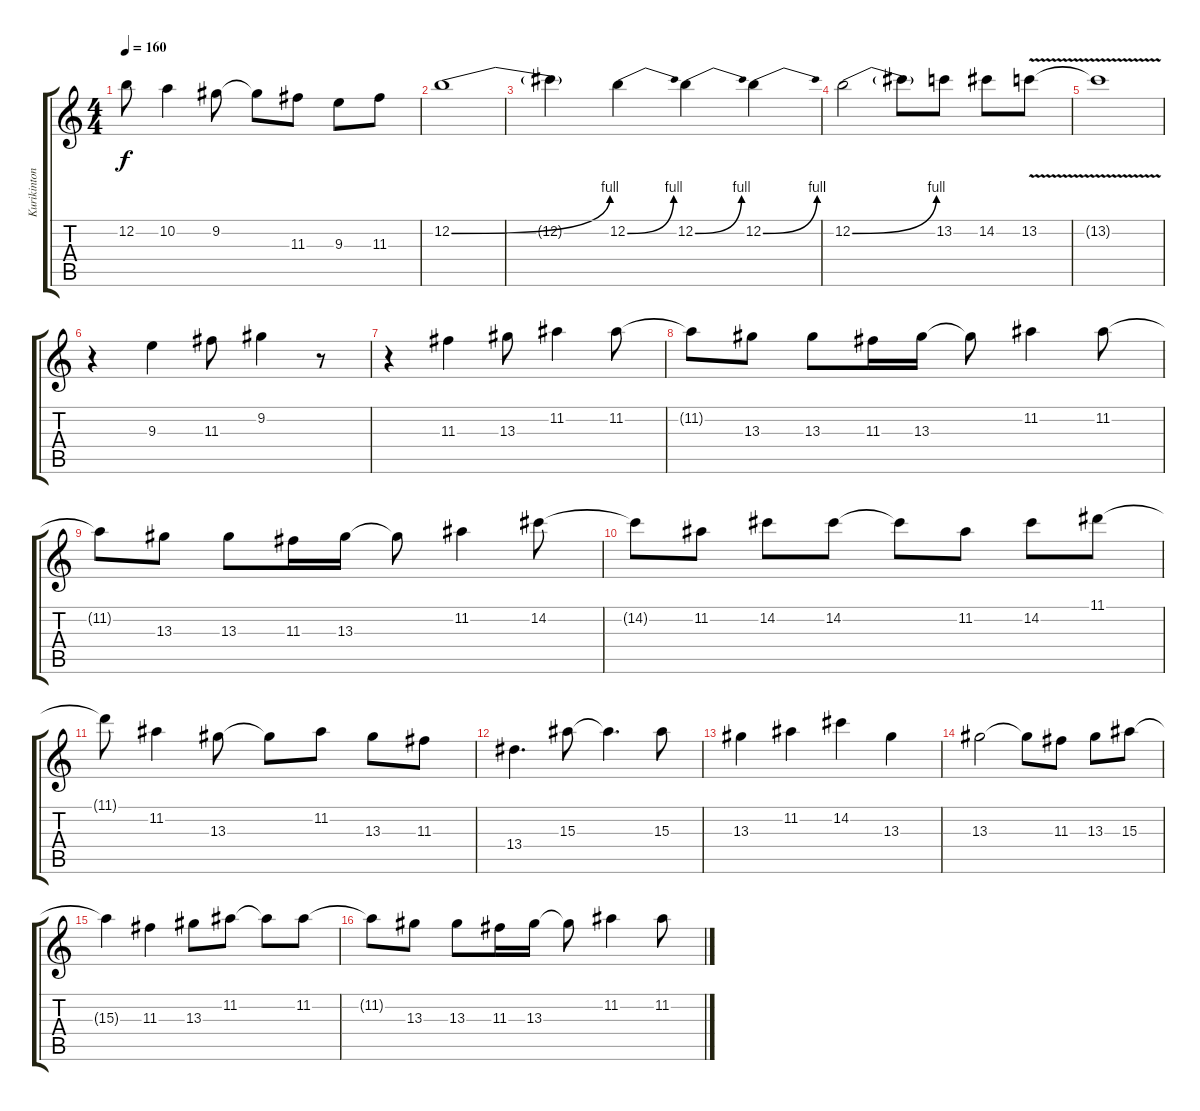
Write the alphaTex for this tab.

\track ("Kurikinton Fox (Lead Guitar)" "Kurikinton") {instrument distortionguitar}
\staff {score tabs}
\tuning (E4 B3 G3 D3 A2 E2) {hide}
\ts (4 4)
\tempo 160
\clef g2
\ks c
12.2{t}.8{dy f} 10.2.4 9.2.8 9.2{t}.8 11.3.8 9.3.8 11.3.8 |
12.2{be (bend 0 0 60 4)}.1 |
12.2{t}.4 12.2{be (bend 0 0 60 4)}.4 12.2{be (bend 0 0 60 4)}.4 12.2{be (bend 0 0 60 4)}.4 |
12.2{be (bend 0 0 60 4)}.2 12.2{t}.8 13.2.8 14.2.8 13.2{v}.8 |
13.2{t}.1 |
r.4 9.3.4 11.3.8 9.2.4 r.8 |
r.4 11.3.4 13.3.8 11.2.4 11.2.8 |
11.2{t}.8 13.3.8 13.3.8 11.3.16 13.3.16 13.3{t}.8 11.2.4 11.2.8 |
11.2{t}.8 13.3.8 13.3.8 11.3.16 13.3.16 13.3{t}.8 11.2.4 14.2.8 |
14.2{t}.8 11.2.8 14.2.8 14.2.8 14.2{t}.8 11.2.8 14.2.8 11.1.8 |
11.1{t}.8 11.2.4 13.3.8 13.3{t}.8 11.2.8 13.3.8 11.3.8 |
13.4.4{d} 15.3.8 15.3{t}.4{d} 15.3.8 |
13.3.4 11.2.4 14.2.4 13.3.4 |
13.3.2 13.3{t}.8 11.3.8 13.3.8 15.3.8 |
15.3{t}.4 11.3.4 13.3.8 11.2.8 11.2{t}.8 11.2.8 |
11.2{t}.8 13.3.8 13.3.8 11.3.16 13.3.16 13.3{t}.8 11.2.4 11.2.8
